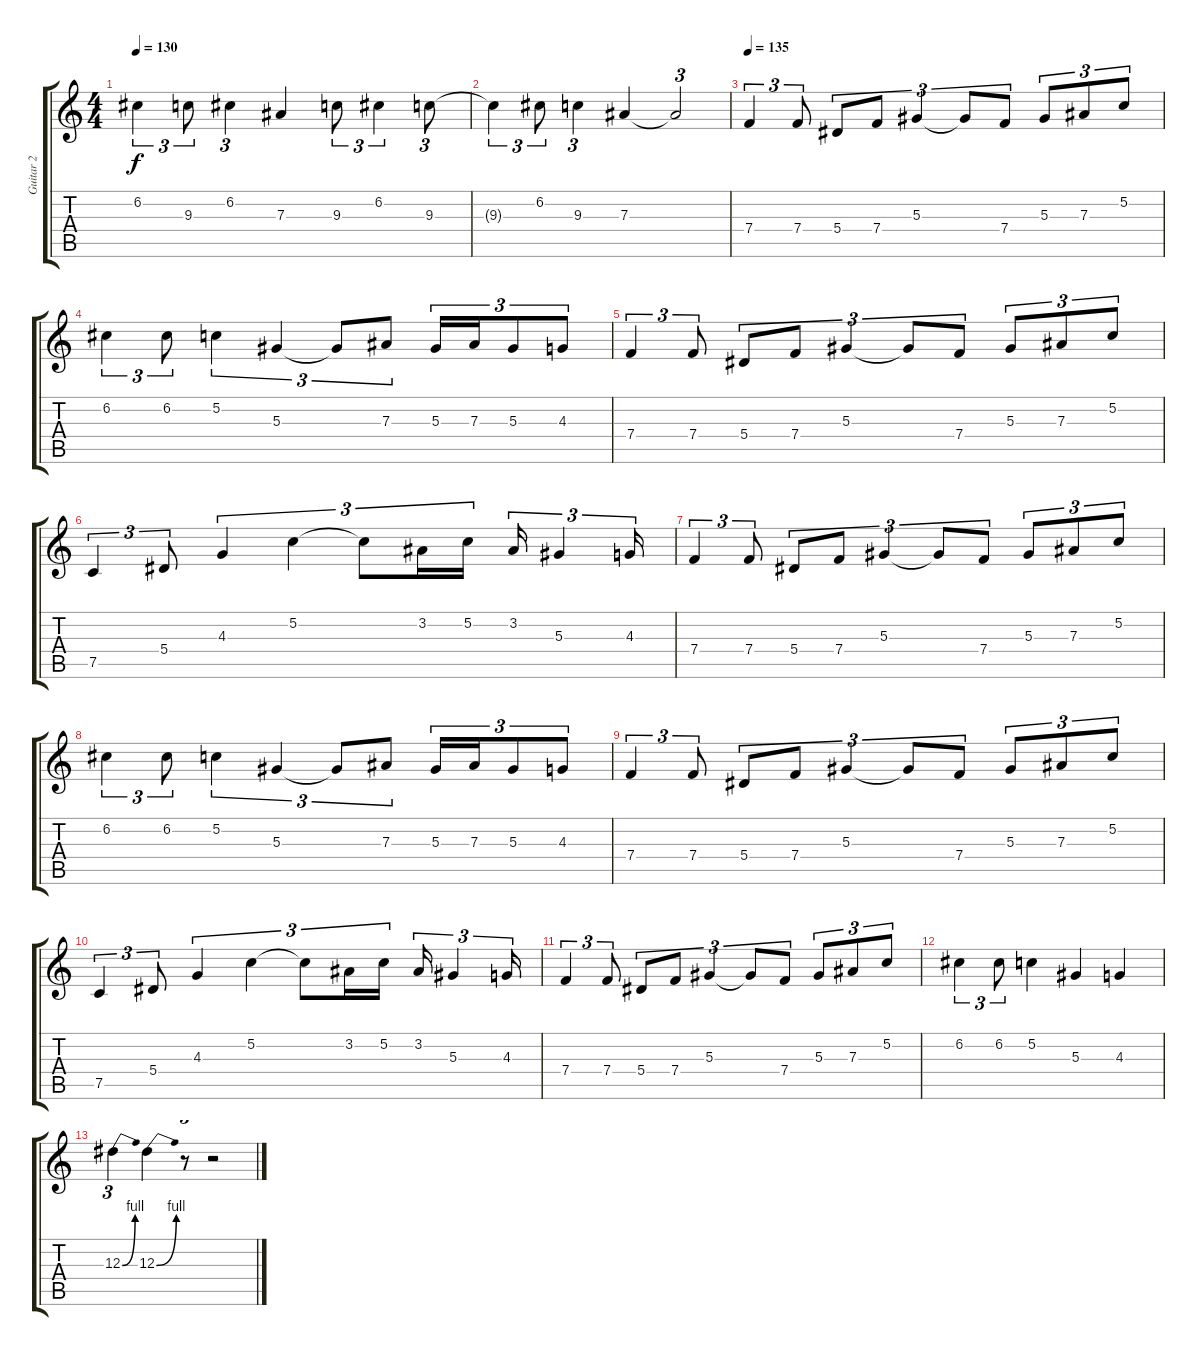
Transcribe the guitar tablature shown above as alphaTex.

\track ("Guitar 2" "Guitar 2") {instrument distortionguitar}
\staff {score tabs}
\tuning (C4 G3 Eb3 Bb2 F2 C2) {hide}
\ts (4 4)
\tempo 130
\clef g2
\ks c
6.2.4{tu (3 2) dy f} 9.3.8{tu (3 2)} 6.2.4{tu (3 2)} 7.3.4 9.3.8{tu (3 2)} 6.2.4{tu (3 2)} 9.3.8{tu (3 2)} |
9.3{t}.4{tu (3 2)} 6.2.8{tu (3 2)} 9.3.4{tu (3 2)} 7.3.4 7.3{t}.2{tu (3 2)} |
\tempo 135
7.4.4{tu (3 2)} 7.4.8{tu (3 2)} 5.4.8{tu (3 2)} 7.4.8{tu (3 2)} 5.3.4{tu (3 2)} 5.3{t}.8{tu (3 2)} 7.4.8{tu (3 2)} 5.3.8{tu (3 2)} 7.3.8{tu (3 2)} 5.2.8{tu (3 2)} |
6.2.4{tu (3 2)} 6.2.8{tu (3 2)} 5.2.4{tu (3 2)} 5.3.4{tu (3 2)} 5.3{t}.8{tu (3 2)} 7.3.8{tu (3 2)} 5.3.16{tu (3 2)} 7.3.16{tu (3 2)} 5.3.8{tu (3 2)} 4.3.8{tu (3 2)} |
7.4.4{tu (3 2)} 7.4.8{tu (3 2)} 5.4.8{tu (3 2)} 7.4.8{tu (3 2)} 5.3.4{tu (3 2)} 5.3{t}.8{tu (3 2)} 7.4.8{tu (3 2)} 5.3.8{tu (3 2)} 7.3.8{tu (3 2)} 5.2.8{tu (3 2)} |
7.5.4{tu (3 2)} 5.4.8{tu (3 2)} 4.3.4{tu (3 2)} 5.2.4{tu (3 2)} 5.2{t}.8{tu (3 2)} 3.2.16{tu (3 2)} 5.2.16{tu (3 2)} 3.2.16{tu (3 2)} 5.3.4{tu (3 2)} 4.3.16{tu (3 2)} |
7.4.4{tu (3 2)} 7.4.8{tu (3 2)} 5.4.8{tu (3 2)} 7.4.8{tu (3 2)} 5.3.4{tu (3 2)} 5.3{t}.8{tu (3 2)} 7.4.8{tu (3 2)} 5.3.8{tu (3 2)} 7.3.8{tu (3 2)} 5.2.8{tu (3 2)} |
6.2.4{tu (3 2)} 6.2.8{tu (3 2)} 5.2.4{tu (3 2)} 5.3.4{tu (3 2)} 5.3{t}.8{tu (3 2)} 7.3.8{tu (3 2)} 5.3.16{tu (3 2)} 7.3.16{tu (3 2)} 5.3.8{tu (3 2)} 4.3.8{tu (3 2)} |
7.4.4{tu (3 2)} 7.4.8{tu (3 2)} 5.4.8{tu (3 2)} 7.4.8{tu (3 2)} 5.3.4{tu (3 2)} 5.3{t}.8{tu (3 2)} 7.4.8{tu (3 2)} 5.3.8{tu (3 2)} 7.3.8{tu (3 2)} 5.2.8{tu (3 2)} |
7.5.4{tu (3 2)} 5.4.8{tu (3 2)} 4.3.4{tu (3 2)} 5.2.4{tu (3 2)} 5.2{t}.8{tu (3 2)} 3.2.16{tu (3 2)} 5.2.16{tu (3 2)} 3.2.16{tu (3 2)} 5.3.4{tu (3 2)} 4.3.16{tu (3 2)} |
7.4.4{tu (3 2)} 7.4.8{tu (3 2)} 5.4.8{tu (3 2)} 7.4.8{tu (3 2)} 5.3.4{tu (3 2)} 5.3{t}.8{tu (3 2)} 7.4.8{tu (3 2)} 5.3.8{tu (3 2)} 7.3.8{tu (3 2)} 5.2.8{tu (3 2)} |
6.2.4{tu (3 2)} 6.2.8{tu (3 2)} 5.2.4 5.3.4 4.3.4 |
12.3{be (bend 0 0 60 4)}.4{tu (3 2)} 12.3{be (bend 0 0 60 4)}.4 r.8{tu (3 2)} r.2
